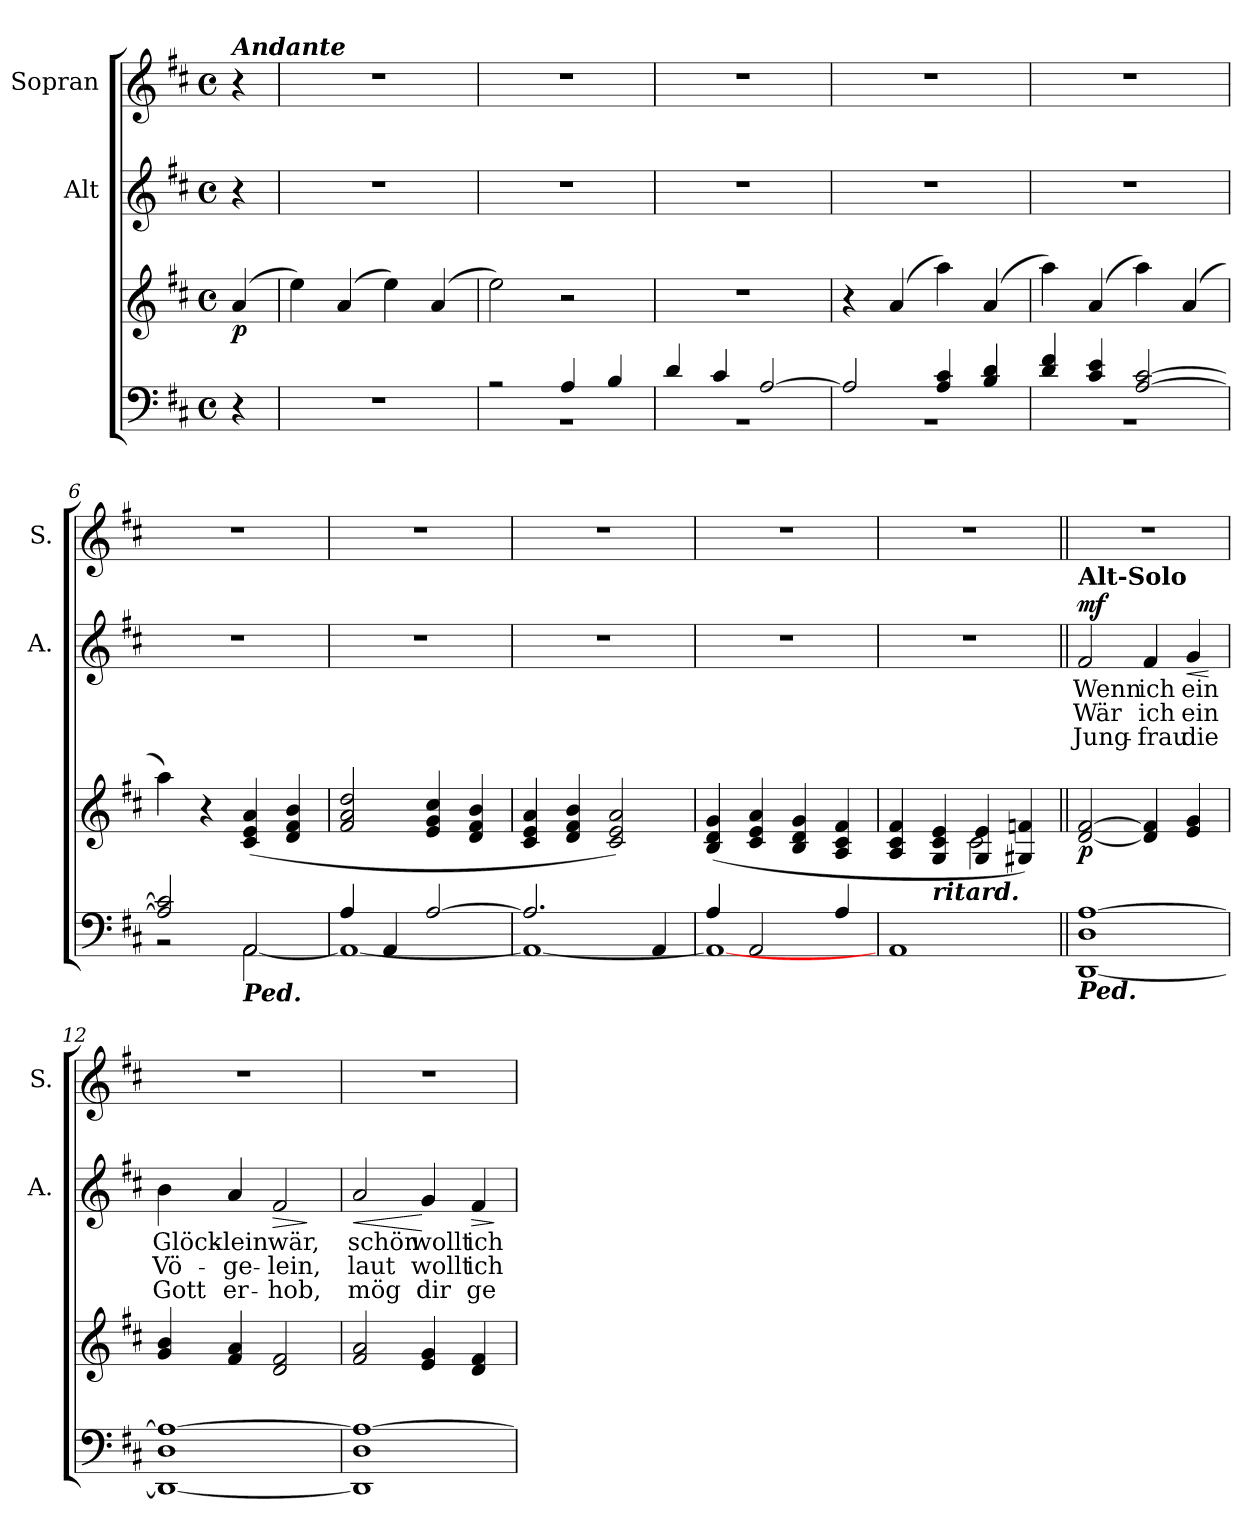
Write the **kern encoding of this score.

**kern	**kern	**dynam	**kern	**text	**text	**text	**dynam	**kern
*part3	*part3	*part3	*part2	*part2	*part2	*part2	*part2	*part1
*staff4	*staff3	*staff3/4	*staff2	*staff2	*staff2	*staff2	*staff2	*staff1
*	*	*	*I"Alt	*	*	*	*	*I"Sopran
*	*	*	*I'A.	*	*	*	*	*I'S.
*clefF4	*clefG2	*	*clefG2	*	*	*	*	*clefG2
*k[f#c#]	*k[f#c#]	*	*k[f#c#]	*	*	*	*	*k[f#c#]
*D:	*D:	*	*D:	*	*	*	*	*D:
*M4/4	*M4/4	*	*M4/4	*	*	*	*	*M4/4
*met(c)	*met(c)	*	*met(c)	*	*	*	*	*met(c)
=	=	=	=	=	=	=	=	=
!	!	!	!	!	!	!	!	!LO:TX:a:Bi:t=Andante
!	!	!LO:DY:b	!	!	!	!	!	!
4r	(4a/	p	4r	.	.	.	.	4r
=1	=1	=1	=1	=1	=1	=1	=1	=1
1r	4ee\)	.	1r	.	.	.	.	1r
.	(4a/	.	.	.	.	.	.	.
.	4ee\)	.	.	.	.	.	.	.
.	(4a/	.	.	.	.	.	.	.
=2	=2	=2	=2	=2	=2	=2	=2	=2
*^	*	*	*	*	*	*	*	*
2rA	1rBB	2ee\)	.	1r	.	.	.	.	1r
4A/	.	2r	.	.	.	.	.	.	.
4B/	.	.	.	.	.	.	.	.	.
=3	=3	=3	=3	=3	=3	=3	=3	=3	=3
4d/	1rBB	1r	.	1r	.	.	.	.	1r
4c#/	.	.	.	.	.	.	.	.	.
[>2A/	.	.	.	.	.	.	.	.	.
=4	=4	=4	=4	=4	=4	=4	=4	=4	=4
2A/]	1rBB	4r	.	1r	.	.	.	.	1r
.	.	(4a/	.	.	.	.	.	.	.
4A/ 4c#/	.	4aa\)	.	.	.	.	.	.	.
4B/ 4d/	.	(4a/	.	.	.	.	.	.	.
!!LO:LB:g=z
=5	=5	=5	=5	=5	=5	=5	=5	=5	=5
4d/ 4f#/	1rBB	4aa\)	.	1r	.	.	.	.	1r
4c#/ 4e/	.	(4a/	.	.	.	.	.	.	.
[>2A/ [>2c#/	.	4aa\)	.	.	.	.	.	.	.
.	.	(4a/	.	.	.	.	.	.	.
=6	=6	=6	=6	=6	=6	=6	=6	=6	=6
2A/] 2c#/]	2rBB	4aa\)	.	1r	.	.	.	.	1r
.	.	4r	.	.	.	.	.	.	.
!LO:TX:b:Bi:t=Ped.	!	!	!	!	!	!	!	!	!
2AA/	[<2AA\	(4c#/ 4e/ 4a/	.	.	.	.	.	.	.
.	.	4d/ 4f#/ 4b/	.	.	.	.	.	.	.
=7	=7	=7	=7	=7	=7	=7	=7	=7	=7
4A/	1AA_	2f#/ 2a/ 2dd/	.	1r	.	.	.	.	1r
4AA/	.	.	.	.	.	.	.	.	.
[>2A/	.	4e/ 4g/ 4cc#/	.	.	.	.	.	.	.
.	.	4d/ 4f#/ 4b/	.	.	.	.	.	.	.
=8	=8	=8	=8	=8	=8	=8	=8	=8	=8
2.A/]	1AA_	4c#/ 4e/ 4a/	.	1r	.	.	.	.	1r
.	.	4d/ 4f#/ 4b/	.	.	.	.	.	.	.
.	.	2c#/ 2e/ 2a/)	.	.	.	.	.	.	.
4AA/	.	.	.	.	.	.	.	.	.
!!LO:LB:g=z
=9	=9	=9	=9	=9	=9	=9	=9	=9	=9
4A/	1AA_	(4B/ 4d/ 4g/	.	1r	.	.	.	.	1r
2AA/	.	4c#/ 4e/ 4a/	.	.	.	.	.	.	.
.	.	4B/ 4d/ 4g/	.	.	.	.	.	.	.
4A/	.	4A/ 4c#/ 4f#/	.	.	.	.	.	.	.
*v	*v	*	*	*	*	*	*	*	*
=10	=10	=10	=10	=10	=10	=10	=10	=10
*	*^	*	*	*	*	*	*	*
1AA	4A/ 4c#/ 4f#/	2ryy	.	1r	.	.	.	.	1r
!	!LO:TX:b:Bi:t=ritard.	!	!	!	!	!	!	!	!
.	4G/ 4c#/ 4e/	.	.	.	.	.	.	.	.
.	4G/ 4e/	2c#\	.	.	.	.	.	.	.
.	4G#X/ 4fn/)	.	.	.	.	.	.	.	.
*	*v	*v	*	*	*	*	*	*	*
=11||	=11||	=11||	=11||	=11||	=11||	=11||	=11||	=11||
!	!	!	!LO:TX:a:B:t=Alt-Solo	!	!	!	!	!
!LO:TX:b:Bi:t=Ped.	!	!	!	!	!	!	!	!
!	!	!LO:DY:b	!	!LO:LY:b	!LO:LY:b	!LO:LY:b	!LO:DY:b	!
[1DD 1D [1A	[2d/ [2f#/	p	2f#/	Wenn	Wär	Jung-	mf	1r
!	!	!	!	!LO:LY:b	!LO:LY:b	!LO:LY:b	!	!
.	4d/] 4f#/]	.	4f#/	ich	ich	-frau	.	.
!	!	!	!	!LO:LY:b	!LO:LY:b	!LO:LY:b	!LO:HP:b	!
.	4e/ 4g/	.	4g/	ein	ein	die	<	.
.	.	.	.	.	.	.	[	.
=12	=12	=12	=12	=12	=12	=12	=12	=12
!	!	!	!	!LO:LY:b	!LO:LY:b	!LO:LY:b	!	!
1DD_ 1D 1A_	4g/ 4b/	.	4b\	Glöck-	Vö-	Gott	.	1r
!	!	!	!	!LO:LY:b	!LO:LY:b	!LO:LY:b	!	!
.	4f#/ 4a/	.	4a/	-lein	-ge-	er-	.	.
!	!	!	!	!LO:LY:b	!LO:LY:b	!LO:LY:b	!LO:HP:b	!
.	2d/ 2f#/	.	2f#/	wär,	-lein,	-hob,	>	.
.	.	.	.	.	.	.	]	.
=13	=13	=13	=13	=13	=13	=13	=13	=13
!	!	!	!	!LO:LY:b	!LO:LY:b	!LO:LY:b	!LO:HP:b	!
1DD] 1D 1A_	2f#/ 2a/	.	2a/	schön	laut	mög	<	1r
!	!	!	!	!LO:LY:b	!LO:LY:b	!LO:LY:b	!	!
.	4e/ 4g/	.	4g/	wollt	wollt	dir	[	.
!	!	!	!	!LO:LY:b	!LO:LY:b	!LO:LY:b	!LO:HP:b	!
.	4d/ 4f#/	.	4f#/	ich	ich	ge-	>	.
.	.	.	.	.	.	.	]	.
=	=	=	=	=	=	=	=	=
*-	*-	*-	*-	*-	*-	*-	*-	*-
